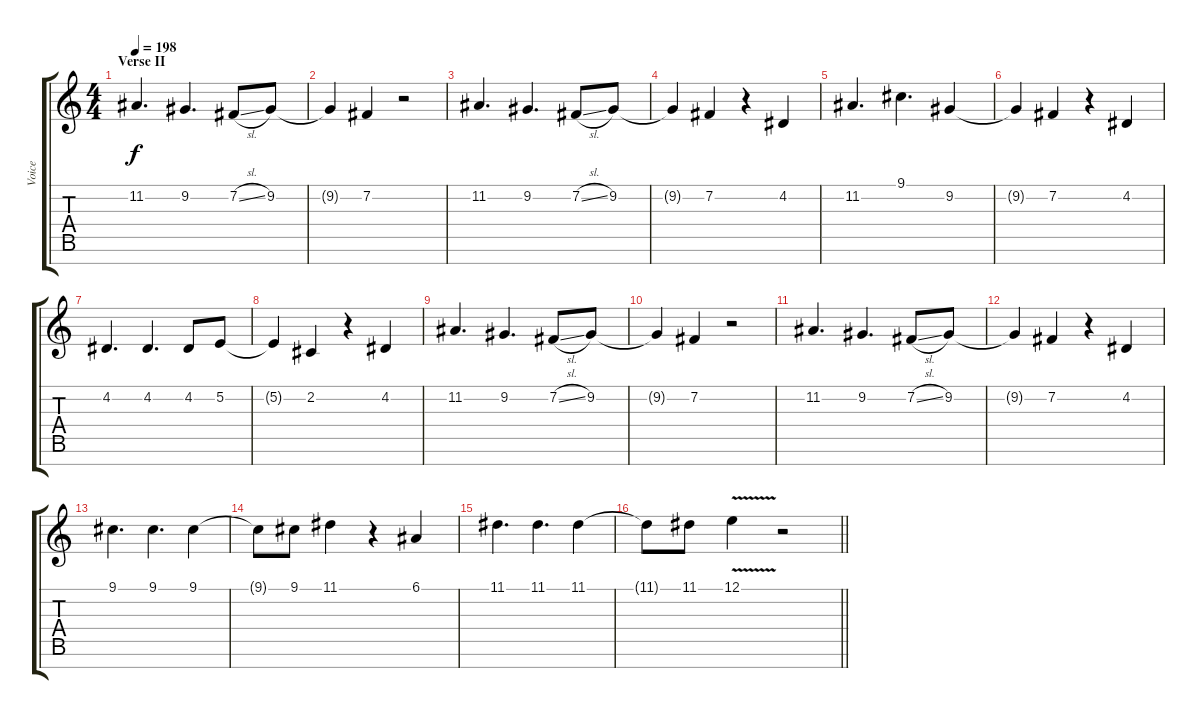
\track ("Voice" "Voice") {instrument violin}
\staff {score tabs}
\tuning (E4 B3 G3 D3 A2 E2 B1) {hide}
\ts (4 4)
\section ("" "Verse II")
\tempo 198
\clef g2
\ks c
11.2.4{d dy f} 9.2.4{d} 7.2{sl}.8 9.2.8 |
9.2{t}.4 7.2.4 r.2 |
11.2.4{d} 9.2.4{d} 7.2{sl}.8 9.2.8 |
9.2{t}.4 7.2.4 r.4 4.2.4 |
11.2.4{d} 9.1.4{d} 9.2.4 |
9.2{t}.4 7.2.4 r.4 4.2.4 |
4.2.4{d} 4.2.4{d} 4.2.8 5.2.8 |
5.2{t}.4 2.2.4 r.4 4.2.4 |
11.2.4{d} 9.2.4{d} 7.2{sl}.8 9.2.8 |
9.2{t}.4 7.2.4 r.2 |
11.2.4{d} 9.2.4{d} 7.2{sl}.8 9.2.8 |
9.2{t}.4 7.2.4 r.4 4.2.4 |
9.1.4{d} 9.1.4{d} 9.1.4 |
9.1{t}.8 9.1.8 11.1.4 r.4 6.1.4 |
11.1.4{d} 11.1.4{d} 11.1.4 |
\barLineRight lightlight
11.1{t}.8 11.1.8 12.1{v}.4 r.2
